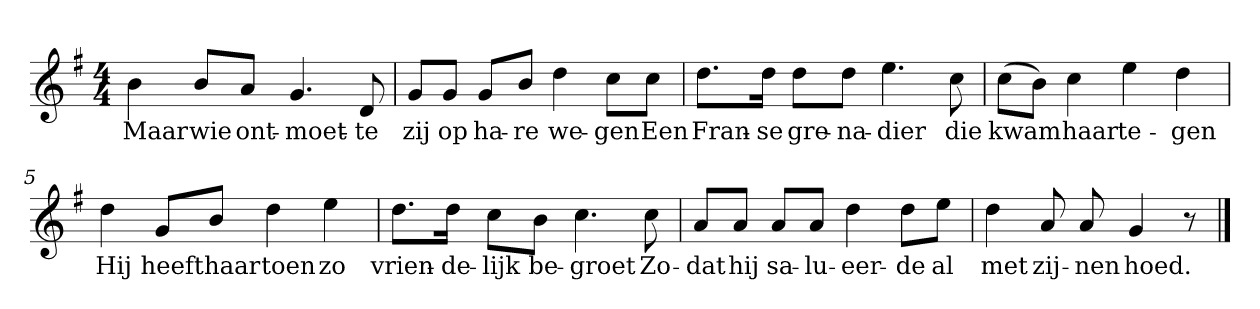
**kern	**text
*part1	*part1
*staff1	*staff1
*clefG2	*
*k[f#]	*
*G:	*
*M4/4	*
*MM120	*
=1	=1
4b	Maar
8b/L	wie
8a/J	ont-
4.g	-moet-
8d	-te
=2	=2
8g/L	zij
8g/J	op
8g/L	ha-
8b/J	-re
4dd	we-
8cc\L	-gen
8cc\J	Een
=3	=3
8.dd\L	Fran-
16dd\Jk	-se
8dd\L	gre-
8dd\J	-na-
4.ee	-dier
8cc	die
=4	=4
(8cc\L	kwam
8b\J)	.
4cc	haar
4ee	te-
4dd	-gen
=5	=5
4dd	Hij
8g/L	heeft
8b/J	haar
4dd	toen
4ee	zo
=6	=6
8.dd\L	vrien-
16dd\Jk	-de-
8cc\L	-lijk
8b\J	be-
4.cc	-groet
8cc	Zo-
=7	=7
8a/L	-dat
8a/J	hij
8a/L	sa-
8a/J	-lu-
4dd	-eer-
8dd\L	-de
8ee\J	al
=8	=8
4dd	met
8a	zij-
8a	-nen
4g	hoed.
8r	.
==	==
*-	*-
